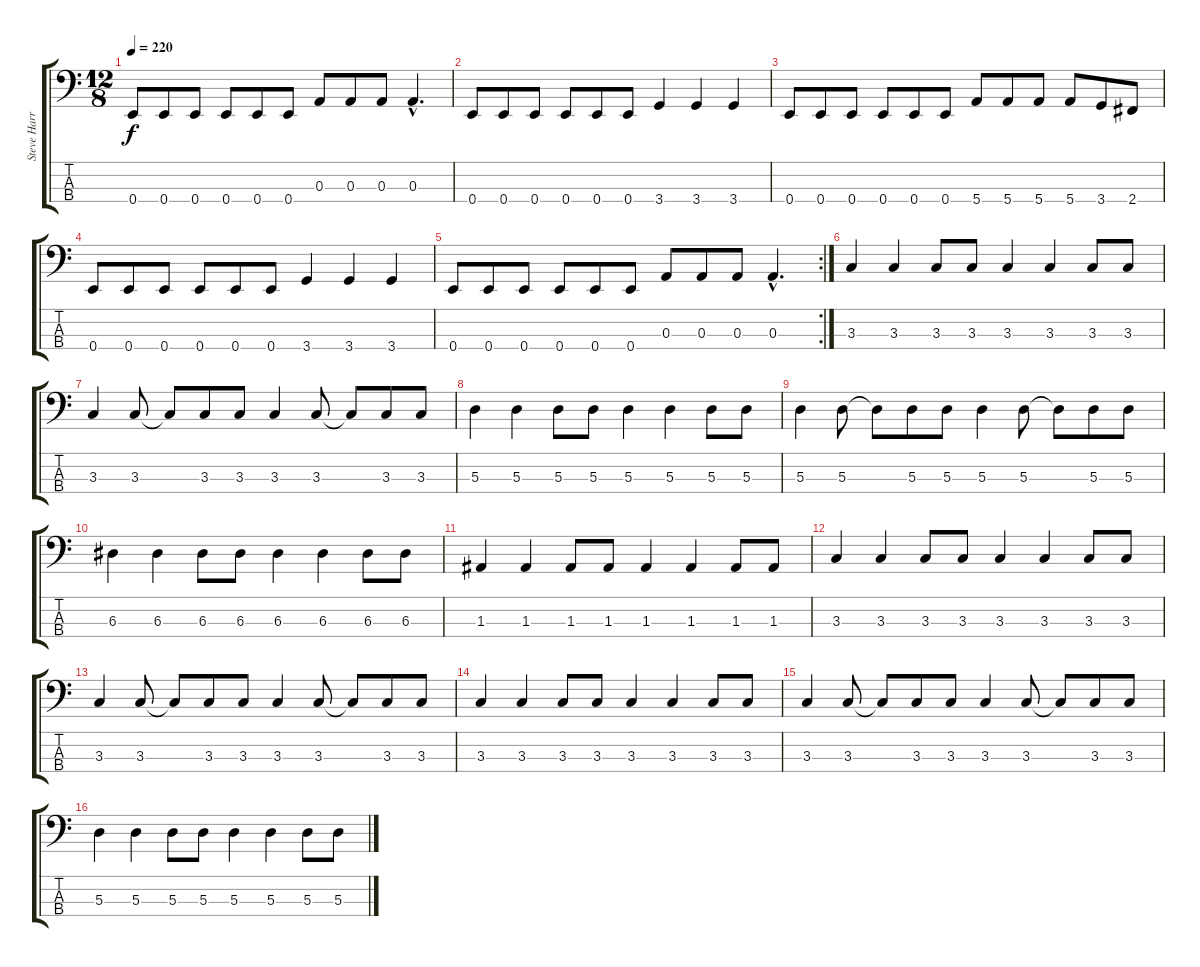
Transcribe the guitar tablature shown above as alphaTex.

\track ("Steve Harris" "Steve Harr") {instrument electricbassfinger}
\staff {score tabs}
\tuning (G2 D2 A1 E1) {hide}
\ts (12 8)
\tempo 220
\clef f4
\ks c
0.4.8{dy f} 0.4.8 0.4.8 0.4.8 0.4.8 0.4.8 0.3.8 0.3.8 0.3.8 0.3{hac}.4{d} |
0.4.8 0.4.8 0.4.8 0.4.8 0.4.8 0.4.8 3.4.4 3.4.4 3.4.4 |
0.4.8 0.4.8 0.4.8 0.4.8 0.4.8 0.4.8 5.4.8 5.4.8 5.4.8 5.4.8 3.4.8 2.4.8 |
0.4.8 0.4.8 0.4.8 0.4.8 0.4.8 0.4.8 3.4.4 3.4.4 3.4.4 |
\rc 2
0.4.8 0.4.8 0.4.8 0.4.8 0.4.8 0.4.8 0.3.8 0.3.8 0.3.8 0.3{hac}.4{d} |
3.3.4 3.3.4 3.3.8 3.3.8 3.3.4 3.3.4 3.3.8 3.3.8 |
3.3.4 3.3.8 3.3{t}.8 3.3.8 3.3.8 3.3.4 3.3.8 3.3{t}.8 3.3.8 3.3.8 |
5.3.4 5.3.4 5.3.8 5.3.8 5.3.4 5.3.4 5.3.8 5.3.8 |
5.3.4 5.3.8 5.3{t}.8 5.3.8 5.3.8 5.3.4 5.3.8 5.3{t}.8 5.3.8 5.3.8 |
6.3.4 6.3.4 6.3.8 6.3.8 6.3.4 6.3.4 6.3.8 6.3.8 |
1.3.4 1.3.4 1.3.8 1.3.8 1.3.4 1.3.4 1.3.8 1.3.8 |
3.3.4 3.3.4 3.3.8 3.3.8 3.3.4 3.3.4 3.3.8 3.3.8 |
3.3.4 3.3.8 3.3{t}.8 3.3.8 3.3.8 3.3.4 3.3.8 3.3{t}.8 3.3.8 3.3.8 |
3.3.4 3.3.4 3.3.8 3.3.8 3.3.4 3.3.4 3.3.8 3.3.8 |
3.3.4 3.3.8 3.3{t}.8 3.3.8 3.3.8 3.3.4 3.3.8 3.3{t}.8 3.3.8 3.3.8 |
5.3.4 5.3.4 5.3.8 5.3.8 5.3.4 5.3.4 5.3.8 5.3.8
